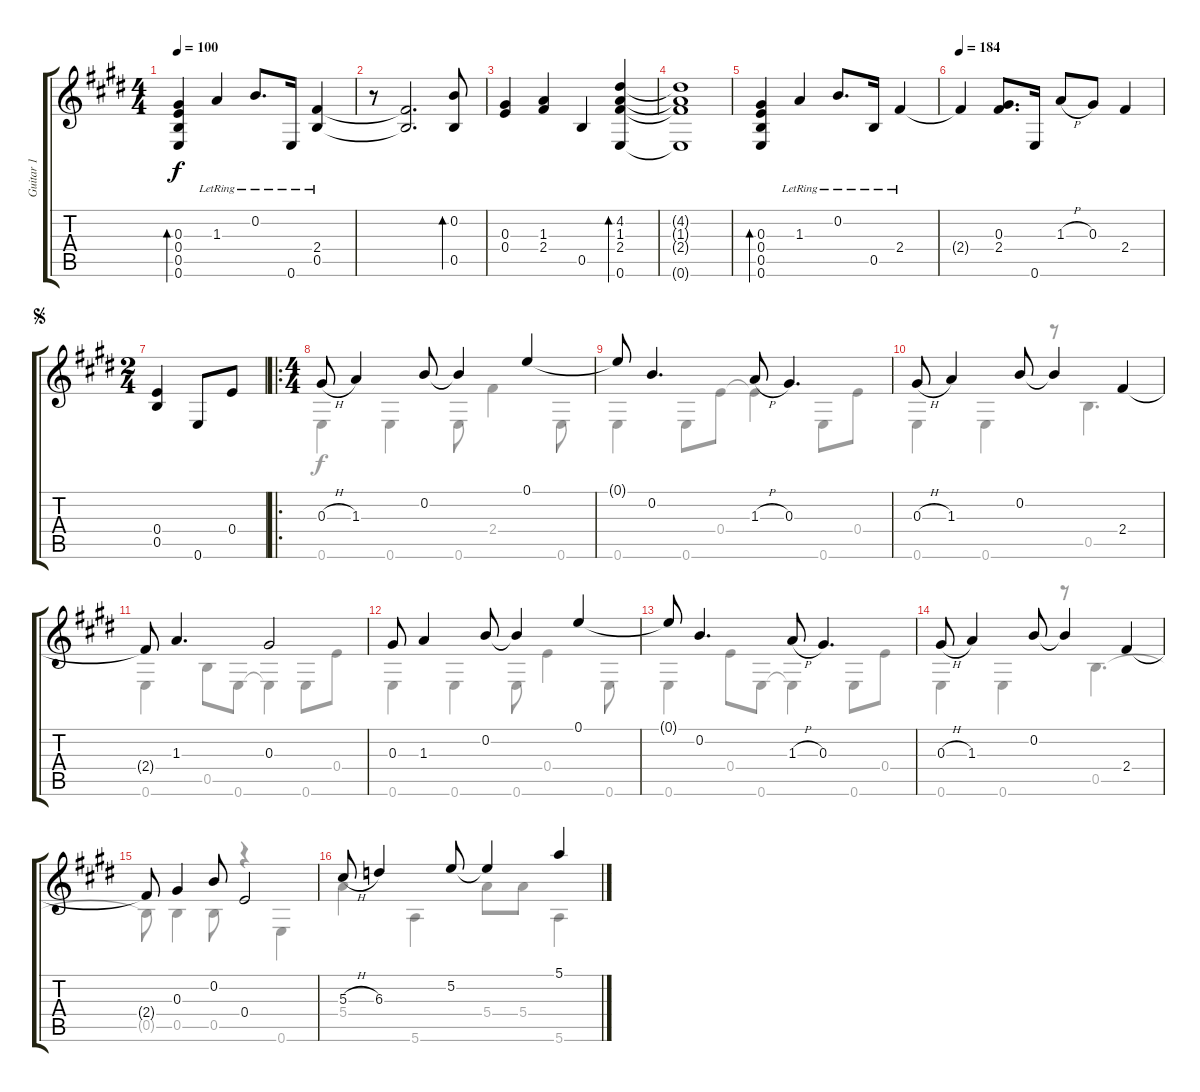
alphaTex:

\track ("Guitar 1" "Guitar 1") {instrument acousticguitarsteel}
\staff {score tabs}
\tuning (E4 B3 Ab3 E3 B2 E2) {hide}
\voice
\ts (4 4)
\tempo 100
\clef g2
\ks e
(0.3 0.4 0.5 0.6).4{bd 30 dy f instrument acousticguitarsteel} 1.3{lr}.4 0.2{lr}.8{d} 0.6{lr}.16 (2.4{lr} 0.5{lr}).4 |
\ks c#minor
r.8 (2.4{t} 0.5{t}).2{d} (0.2 0.5).8{bd 30} |
(0.3 0.4).4 (1.3 2.4).4 0.5.4 (4.2 1.3 2.4 0.6).4{bd 30} |
(4.2{t} 1.3{t} 2.4{t} 0.6{t}).1 |
(0.3 0.4 0.5 0.6).4{bd 30} 1.3{lr}.4 0.2{lr}.8{d} 0.5{lr}.16 2.4{lr}.4 |
\tempo 184
\ks e
2.4{t}.4 (0.3 2.4).8{d} 0.6.16 1.3{h}.8 0.3.8 2.4.4 |
\ts (2 4)
\jump segno
\ks c#minor
(0.4 0.5).4 0.6.8 0.4.8 |
\ro
\ts (4 4)
0.3{h}.8 1.3.4 0.2.8 0.2{t}.4 0.1.4 |
0.1{t}.8 0.2.4{d} 1.3{h}.8 0.3.4{d} |
\ks e
0.3{h}.8 1.3.4 0.2.8 0.2{t}.4 2.4.4 |
\ks c#minor
2.4{t}.8 1.3.4{d} 0.3.2 |
0.3.8 1.3.4 0.2.8 0.2{t}.4 0.1.4 |
\ks e
0.1{t}.8 0.2.4{d} 1.3{h}.8 0.3.4{d} |
\ks c#minor
0.3{h}.8 1.3.4 0.2.8 0.2{t}.4 2.4.4 |
2.4{t}.8 0.3.4 0.2.8 0.4.2 |
\ks e
5.3{h}.8 6.3.4 5.2.8 5.2{t}.4 5.1.4
\voice
\clef g2
\ottava regular
\simile none
\ks e
|
\ks c#minor
|
|
|
|
\ks e
|
\ks c#minor
|
0.6.4 0.6.4 0.6.8 2.4.4 0.6.8 |
0.6.4 0.6.8 0.4.8 0.4{t}.4 0.6.8 0.4.8 |
\ks e
0.6.4 0.6.4 r.8 0.5.4{d} |
\ks c#minor
0.6.4 0.5.8 0.6.8 0.6{t}.4 0.6.8 0.4.8 |
0.6.4 0.6.4 0.6.8 0.4.4 0.6.8 |
\ks e
0.6.4 0.4.8 0.6.8 0.6{t}.4 0.6.8 0.4.8 |
\ks c#minor
0.6.4 0.6.4 r.8 0.5.4{d} |
0.5{t}.8 0.5.4 0.5.8 r.4 0.6.4 |
\ks e
5.4.4 5.6.4 5.4.8 5.4.8 5.6.4
